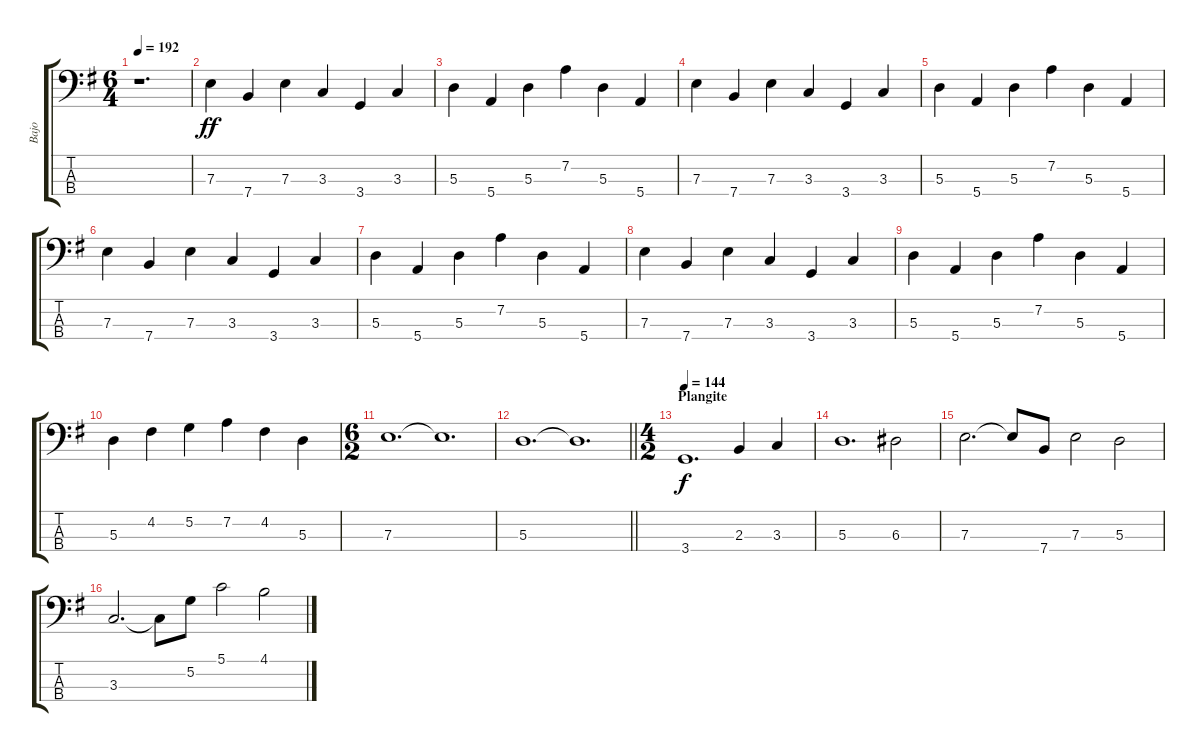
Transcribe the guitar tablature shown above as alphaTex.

\track ("Bajo" "Bajo") {instrument electricbassfinger}
\staff {score tabs}
\tuning (G2 D2 A1 E1) {hide}
\ts (6 4)
\tempo 192
\clef f4
\ks eminor
r.1{d dy f} |
7.3.4{dy ff} 7.4.4 7.3.4 3.3.4 3.4.4 3.3.4 |
5.3.4 5.4.4 5.3.4 7.2.4 5.3.4 5.4.4 |
7.3.4 7.4.4 7.3.4 3.3.4 3.4.4 3.3.4 |
5.3.4 5.4.4 5.3.4 7.2.4 5.3.4 5.4.4 |
7.3.4 7.4.4 7.3.4 3.3.4 3.4.4 3.3.4 |
5.3.4 5.4.4 5.3.4 7.2.4 5.3.4 5.4.4 |
7.3.4 7.4.4 7.3.4 3.3.4 3.4.4 3.3.4 |
5.3.4 5.4.4 5.3.4 7.2.4 5.3.4 5.4.4 |
5.3.4 4.2.4 5.2.4 7.2.4 4.2.4 5.3.4 |
\ts (6 2)
7.3.1{d} 7.3{t}.1{d} |
\barLineRight lightlight
5.3.1{d} 5.3{t}.1{d} |
\ts (4 2)
\section ("" "Plangite")
\tempo 144
3.4.1{d dy f} 2.3.4 3.3.4 |
5.3.1{d} 6.3.2 |
7.3.2{d} 7.3{t}.8 7.4.8 7.3.2 5.3.2 |
3.3.2{d} 3.3{t}.8 5.2.8 5.1.2 4.1.2
